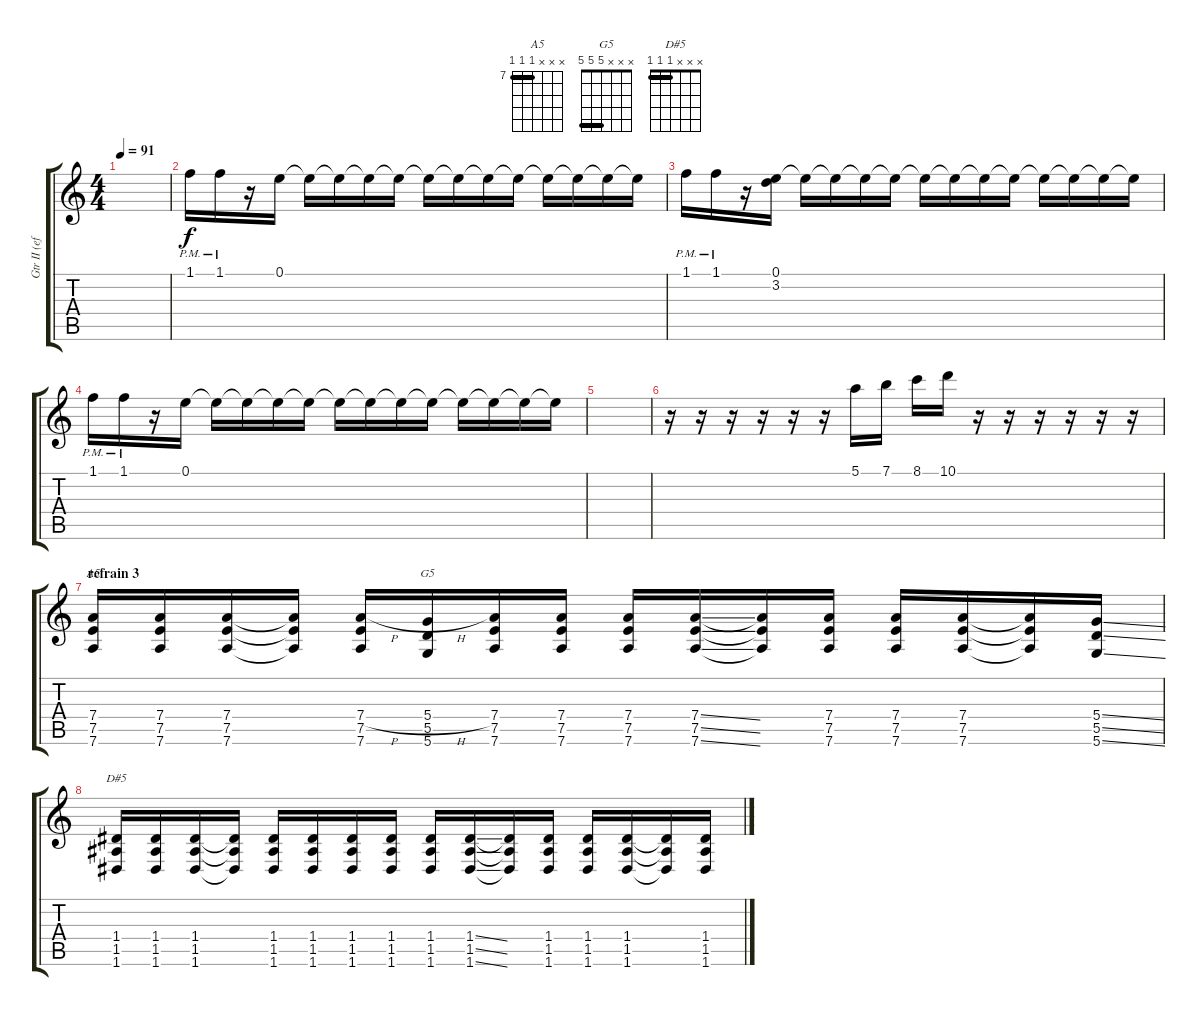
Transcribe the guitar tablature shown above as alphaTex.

\track ("Gtr II (effet disto + Flanjet ou Talk.)" "Gtr II (ef") {instrument overdrivenguitar}
\staff {score tabs}
\tuning (E4 B3 G3 D3 A2 D2) {hide}
\chord ("A5" x x x 7 7 7) {firstfret 7 barre 7}
\chord ("G5" x x x 5 5 5) {barre 5}
\chord ("D#5" x x x 1 1 1) {barre 1}
\ts (4 4)
\tempo 91
\clef g2
\ks c
|
1.1{pm}.16 1.1{pm}.16 r.16 0.1.16 0.1{t}.16 0.1{t}.16 0.1{t}.16 0.1{t}.16 0.1{t}.16 0.1{t}.16 0.1{t}.16 0.1{t}.16 0.1{t}.16 0.1{t}.16 0.1{t}.16 0.1{t}.16 |
1.1{pm}.16 1.1{pm}.16 r.16 (0.1 3.2).16 0.1{t}.16 0.1{t}.16 0.1{t}.16 0.1{t}.16 0.1{t}.16 0.1{t}.16 0.1{t}.16 0.1{t}.16 0.1{t}.16 0.1{t}.16 0.1{t}.16 0.1{t}.16 |
1.1{pm}.16 1.1{pm}.16 r.16 0.1.16 0.1{t}.16 0.1{t}.16 0.1{t}.16 0.1{t}.16 0.1{t}.16 0.1{t}.16 0.1{t}.16 0.1{t}.16 0.1{t}.16 0.1{t}.16 0.1{t}.16 0.1{t}.16 |
|
r.16 r.16 r.16 r.16 r.16 r.16{instrument electricpiano1} 5.1.16 7.1.16 8.1.16 10.1.16 r.16 r.16 r.16 r.16 r.16 r.16 |
\section ("" "refrain 3")
(7.4 7.5 7.6).16{ch "A5" instrument overdrivenguitar} (7.4 7.5 7.6).16 (7.4 7.5 7.6).16 (7.4{t} 7.5{t} 7.6{t}).16 (7.4{h} 7.5 7.6).16 (5.4{h} 5.5 5.6).16{ch "G5"} (7.4 7.5 7.6).16 (7.4 7.5 7.6).16 (7.4 7.5 7.6).16 (7.4{ss} 7.5{ss} 7.6{ss}).16 (7.4{t} 7.5{t} 7.6{t}).16 (7.4 7.5 7.6).16 (7.4 7.5 7.6).16 (7.4 7.5 7.6).16 (7.4{t} 7.5{t} 7.6{t}).16 (5.4{ss} 5.5{ss} 5.6{ss}).16 |
(1.4 1.5 1.6).16{ch "D#5"} (1.4 1.5 1.6).16 (1.4 1.5 1.6).16 (1.4{t} 1.5{t} 1.6{t}).16 (1.4 1.5 1.6).16 (1.4 1.5 1.6).16 (1.4 1.5 1.6).16 (1.4 1.5 1.6).16 (1.4 1.5 1.6).16 (1.4{ss} 1.5{ss} 1.6{ss}).16 (1.4{t} 1.5{t} 1.6{t}).16 (1.4 1.5 1.6).16 (1.4 1.5 1.6).16 (1.4 1.5 1.6).16 (1.4{t} 1.5{t} 1.6{t}).16 (1.4{ss} 1.5{ss} 1.6{ss}).16
